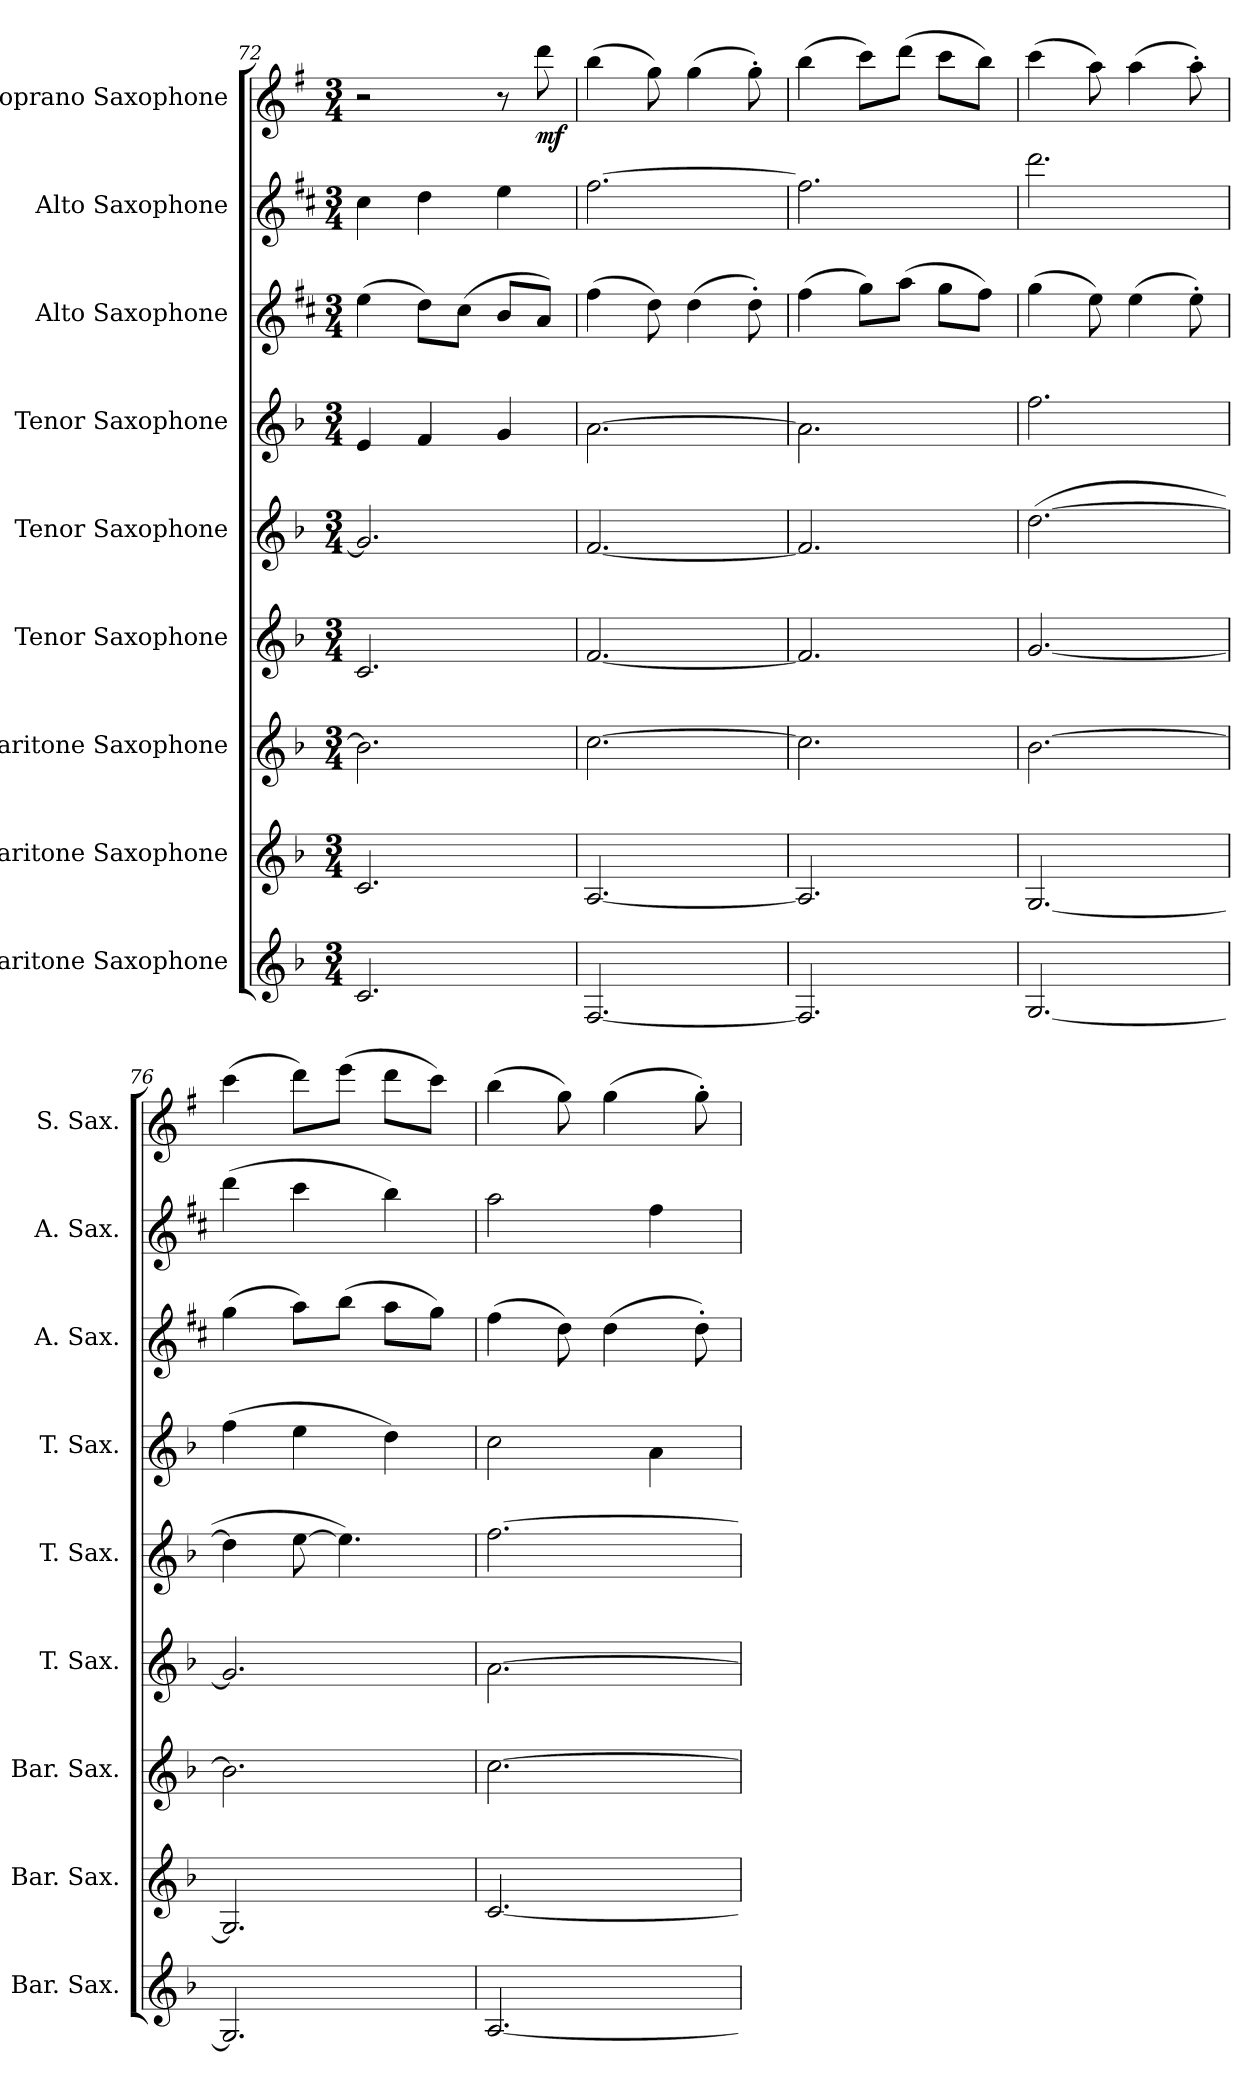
**kern	**kern	**kern	**kern	**kern	**kern	**kern	**kern	**kern	**dynam
*part9	*part8	*part7	*part6	*part5	*part4	*part3	*part2	*part1	*part1
*staff9	*staff8	*staff7	*staff6	*staff5	*staff4	*staff3	*staff2	*staff1	*staff1
*I"Baritone Saxophone	*I"Baritone Saxophone	*I"Baritone Saxophone	*I"Tenor Saxophone	*I"Tenor Saxophone	*I"Tenor Saxophone	*I"Alto Saxophone	*I"Alto Saxophone	*I"Soprano Saxophone	*
*I'Bar. Sax.	*I'Bar. Sax.	*I'Bar. Sax.	*I'T. Sax.	*I'T. Sax.	*I'T. Sax.	*I'A. Sax.	*I'A. Sax.	*I'S. Sax.	*
*clefG2	*clefG2	*clefG2	*clefG2	*clefG2	*clefG2	*clefG2	*clefG2	*clefG2	*
*ITrd12c21	*ITrd12c21	*ITrd12c21	*ITrd8c14	*ITrd8c14	*ITrd8c14	*ITrd5c9	*ITrd5c9	*ITrd1c2	*
*k[b-]	*k[b-]	*k[b-]	*k[b-]	*k[b-]	*k[b-]	*k[b-]	*k[b-]	*k[b-]	*
*M3/4	*M3/4	*M3/4	*M3/4	*M3/4	*M3/4	*M3/4	*M3/4	*M3/4	*
=72	=72	=72	=72	=72	=72	=72	=72	=72	=72
2.C/	2.C/	2.B-\]	2.C/	2.G/]	4E/	(4g\	4e\	2r	.
.	.	.	.	.	4F/	8f\L)	4f\	.	.
.	.	.	.	.	.	(8e\J	.	.	.
.	.	.	.	.	4G/	8d/L	4g\	8r	.
!	!	!	!	!	!	!	!	!	!LO:DY:b
.	.	.	.	.	.	8c/J)	.	8ccc\	mf
=73	=73	=73	=73	=73	=73	=73	=73	=73	=73
[2.FF/	[2.AA/	[2.c\	[2.F/	[2.F/	[2.A\	(4a\	[2.a\	(4aa\	.
.	.	.	.	.	.	8f\)	.	8ff\)	.
.	.	.	.	.	.	(4f\	.	(4ff\	.
.	.	.	.	.	.	8f'\)	.	8ff'\)	.
=74	=74	=74	=74	=74	=74	=74	=74	=74	=74
2.FF/]	2.AA/]	2.c\]	2.F/]	2.F/]	2.A\]	(4a\	2.a\]	(4aa\	.
.	.	.	.	.	.	8b-\L)	.	8bb-\L)	.
.	.	.	.	.	.	(8cc\J	.	(8ccc\J	.
.	.	.	.	.	.	8b-\L	.	8bb-\L	.
.	.	.	.	.	.	8a\J)	.	8aa\J)	.
=75	=75	=75	=75	=75	=75	=75	=75	=75	=75
[2.GG/	[2.GG/	[2.B-\	[2.G/	([2.d\	2.f\	(4b-\	2.ff\	(4bb-\	.
.	.	.	.	.	.	8g\)	.	8gg\)	.
.	.	.	.	.	.	(4g\	.	(4gg\	.
.	.	.	.	.	.	8g'\)	.	8gg'\)	.
!!LO:PB:g=z
=76	=76	=76	=76	=76	=76	=76	=76	=76	=76
2.GG/]	2.GG/]	2.B-\]	2.G/]	4d\]	(4f\	(4b-\	(4ff\	(4bb-\	.
.	.	.	.	[8e\	4e\	8cc\L)	4ee\	8ccc\L)	.
.	.	.	.	4.e\])	.	(8dd\J	.	(8ddd\J	.
.	.	.	.	.	4d\)	8cc\L	4dd\)	8ccc\L	.
.	.	.	.	.	.	8b-\J)	.	8bb-\J)	.
=77	=77	=77	=77	=77	=77	=77	=77	=77	=77
[2.AA/	[2.C/	[2.c\	[2.A\	[2.f\	2c\	(4a\	2cc\	(4aa\	.
.	.	.	.	.	.	8f\)	.	8ff\)	.
.	.	.	.	.	.	(4f\	.	(4ff\	.
.	.	.	.	.	4A\	.	4a\	.	.
.	.	.	.	.	.	8f'\)	.	8ff'\)	.
=	=	=	=	=	=	=	=	=	=
*-	*-	*-	*-	*-	*-	*-	*-	*-	*-
